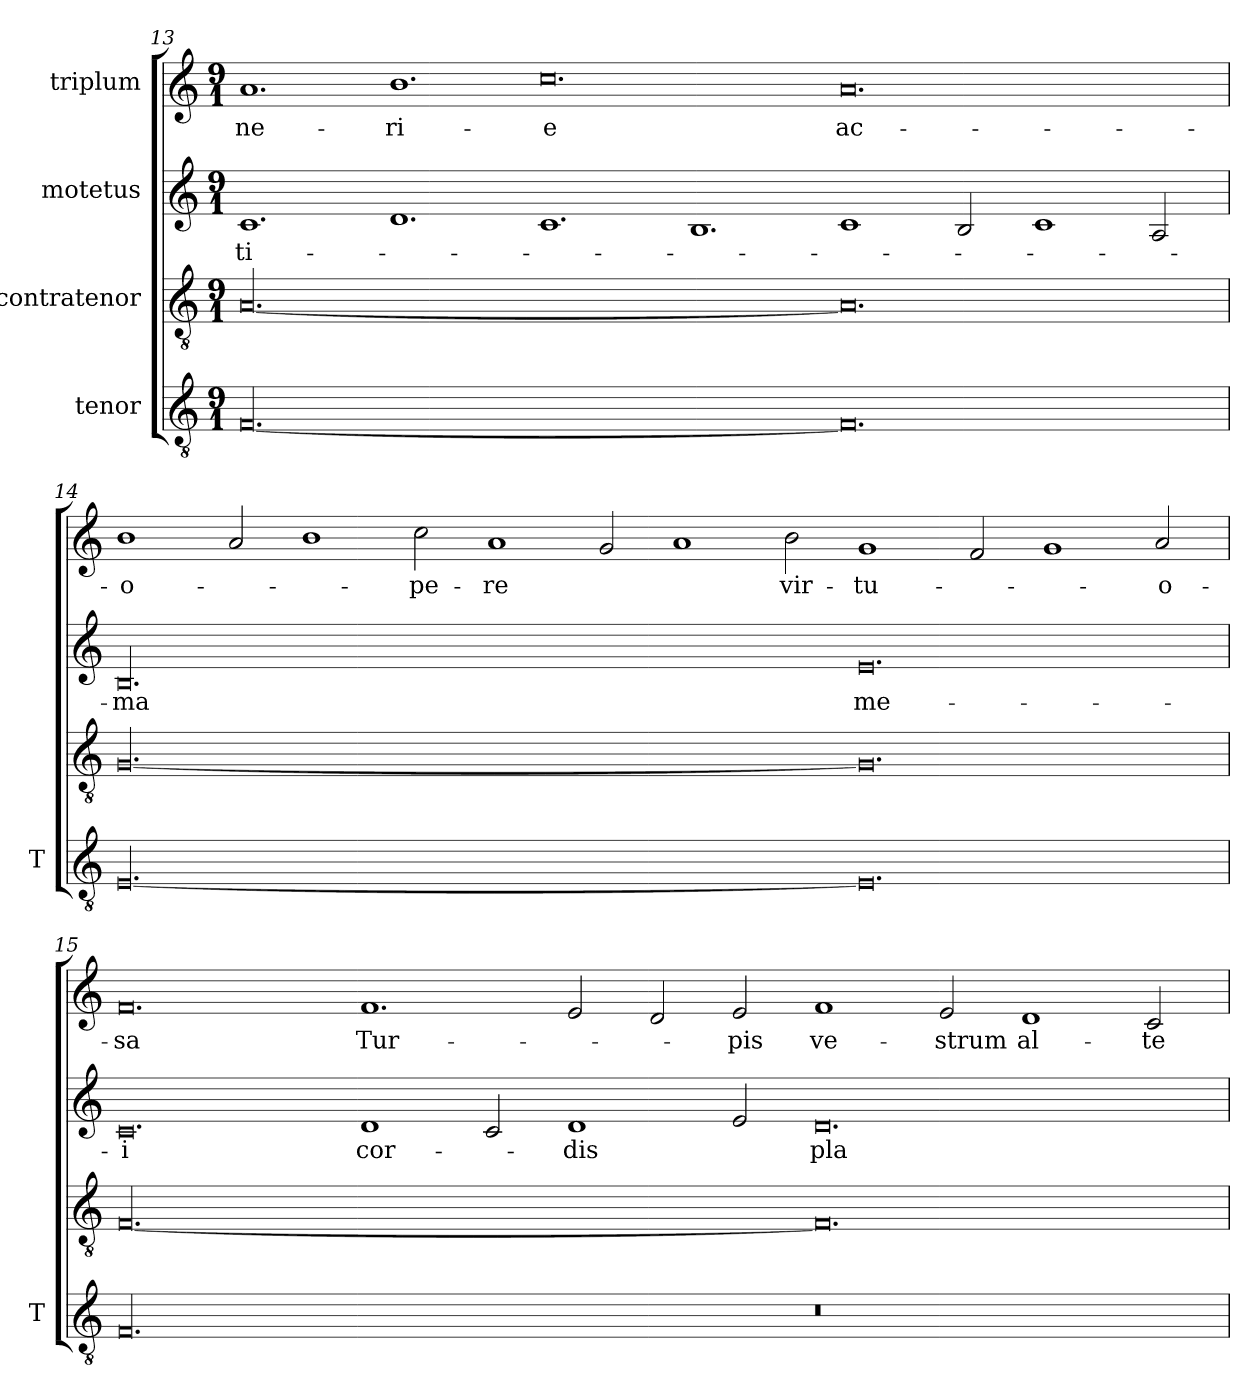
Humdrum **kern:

**kern	**kern	**kern	**text	**kern	**text
*part4	*part3	*part2	*part2	*part1	*part1
*staff4	*staff3	*staff2	*staff2	*staff1	*staff1
*I"tenor	*I"contratenor	*I"motetus	*	*I"triplum	*
*I'T	*	*	*	*	*
!!LO:LB:g=z
*clefGv2	*clefGv2	*clefG2	*	*clefG2	*
*k[]	*k[]	*k[]	*	*k[]	*
*C:	*C:	*C:	*	*C:	*
*M9/1	*M9/1	*M9/1	*	*M9/1	*
=13	=13	=13	=13	=13	=13
[00.F/	[00.A/	1.c/	-ti-	1.a/	-ne-
.	.	1.d/	.	1.b\	-ri-
.	.	1.c/	.	0.cc\	-e
.	.	1.B/	.	.	.
0.F/]	0.A/]	1c/	.	0.a/	ac-
.	.	2B/	.	.	.
.	.	1c/	.	.	.
.	.	2A/	.	.	.
=14	=14	=14	=14	=14	=14
[00.E/	[00.G/	00.B/	-ma	1b\	o-
.	.	.	.	2a/	.
.	.	.	.	1b\	.
.	.	.	.	2cc\	-pe-
.	.	.	.	1a/	-re
.	.	.	.	2g/	.
.	.	.	.	1a/	.
.	.	.	.	2b\	vir-
0.E/]	0.G/]	0.e/	me-	1g/	-tu-
.	.	.	.	2f/	.
.	.	.	.	1g/	.
.	.	.	.	2a/	-o-
!!LO:PB:g=z
=15	=15	=15	=15	=15	=15
00.F/	[00.F/	0.c/	-i	0.f/	-sa
.	.	1d/	cor-	1.f/	Tur-
.	.	2c/	.	.	.
.	.	1d/	-dis	2e/	.
.	.	.	.	2d/	.
.	.	2e/	.	2e/	-pis
0.r	0.F/]	0.d/	pla-	1f/	ve-
.	.	.	.	2e/	-strum
.	.	.	.	1d/	al-
.	.	.	.	2c/	-te-
=	=	=	=	=	=
*-	*-	*-	*-	*-	*-
